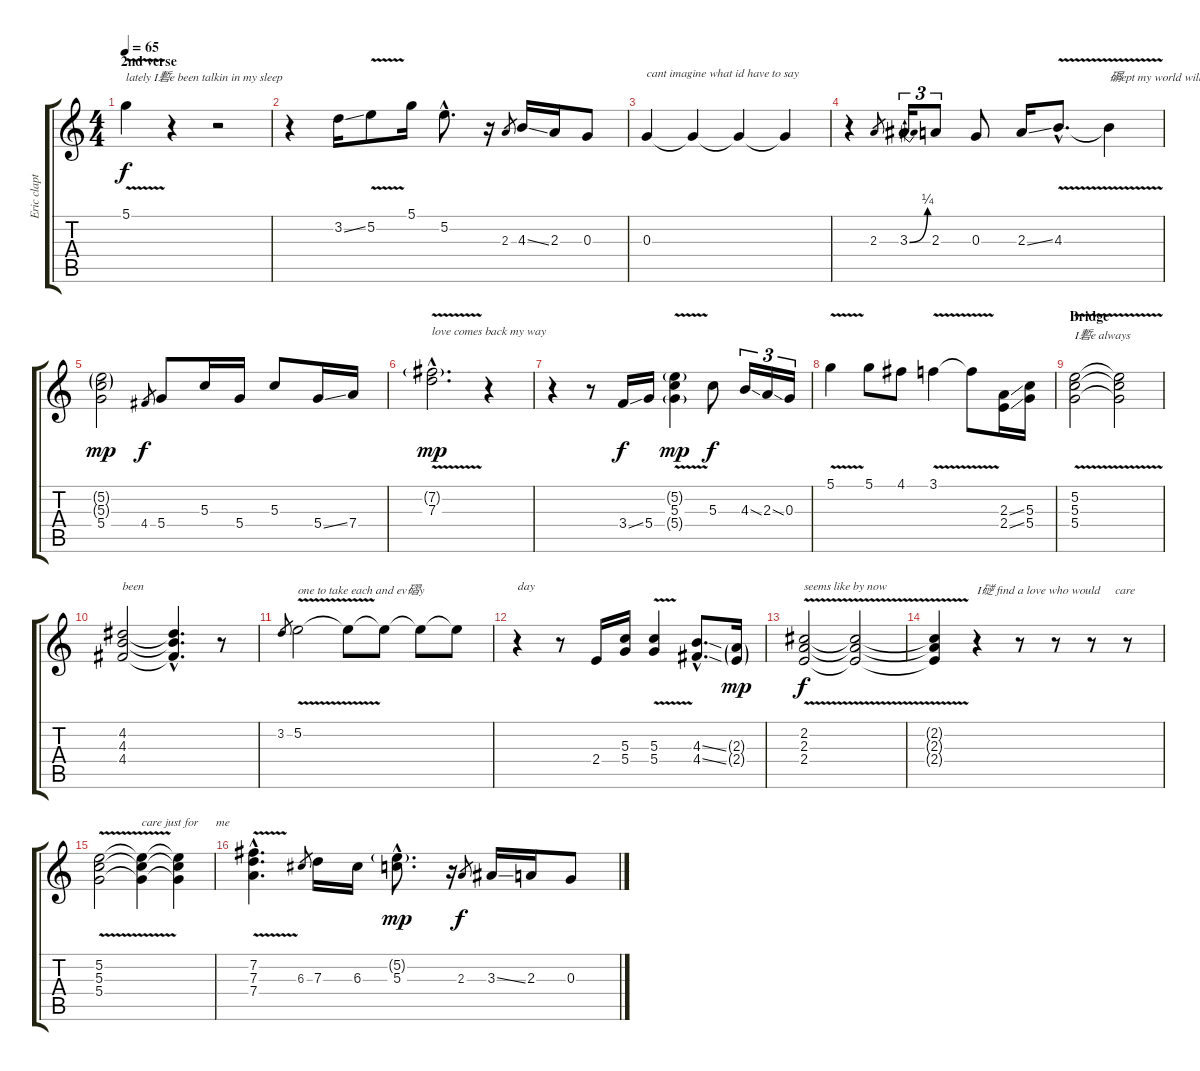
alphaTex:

\track ("Eric clapton" "Eric clapt") {instrument acousticguitarsteel}
\staff {score tabs}
\tuning (D4 B3 G3 D3 G2 D2) {hide}
\ts (4 4)
\section ("" "2nd verse")
\tempo 65
\clef g2
\ks c
5.1{v}.4{txt "lately I磛e been talkin in my sleep" dy f} r.4 r.2 |
r.4 3.2{ss}.16 5.2{v}.8 5.1.16 5.2{hac}.8{d} r.16 2.3.8{gr} 4.3{ss}.16 2.3.16 0.3.8 |
0.3.4{txt "cant imagine what id have to say"} 0.3{t}.4 0.3{t}.4 0.3{t}.4 |
r.4 2.3.8{gr} 3.3{be (bend 0 0 60 1)}.16{tu (3 2)} 2.3.8{tu (3 2)} 0.3.8 2.3{ss}.16 4.3{v hac}.8{d} 4.3{t}.4{txt "碿ept my world will be right"} |
(5.2{g} 5.3{g} 5.4).2{dy mp} 4.4.8{gr dy f} 5.4.8 5.3.16 5.4.16 5.3.8 5.4{ss}.16 7.4.16 |
(7.2{v g hac} 7.3{v hac}).2{d txt "love comes back my way" dy mp} r.4 |
r.4 r.8 3.4{ss}.16{dy f} 5.4.16 (5.2{v g} 5.3{v} 5.4{v g}).4{dy mp} 5.3.8{dy f} 4.3{ss}.16{tu (3 2)} 2.3{ss}.16{tu (3 2)} 0.3.16{tu (3 2)} |
5.1{v}.4 5.1.8 4.1.8 3.1{v}.4 3.1{t}.8 (2.3{ss} 2.4{ss}).16 (5.3 5.4).16 |
\section ("" "Bridge")
(5.2{v} 5.3{v} 5.4{v}).2{txt "I磛e always"} (5.2{t} 5.3{t} 5.4{t}).2 |
(4.2 4.3 4.4).2{txt "been"} (4.2{hac t} 4.3{hac t} 4.4{hac t}).4{d} r.8 |
3.2.8{gr} 5.2{v}.2{txt "one to take each and ev磖y"} 5.2{t}.8 5.2{t}.8 5.2{t}.8 5.2{t}.8 |
r.4{txt "day"} r.8 2.4.16 (5.3 5.4).16 (5.3{v} 5.4{v}).4 (4.3{ss hac} 4.4{ss hac}).8{d} (2.3{g} 2.4{g}).16{dy mp} |
(2.2{v} 2.3{v} 2.4{v}).2{txt "seems like by now" dy f} (2.2{t} 2.3{t} 2.4{t}).2 |
(2.2{v t} 2.3{v t} 2.4{v t}).4 r.4{txt "I磀 find a love who would     care"} r.8 r.8 r.8 r.8 |
(5.2{v} 5.3{v} 5.4{v}).2 (5.2{t} 5.3{t} 5.4{t}).4{txt "care just for      me"} (5.2{t} 5.3{t} 5.4{t}).4 |
(7.2{v hac} 7.3{v hac} 7.4{v hac}).4{d} 6.3.8{gr} 7.3.16 6.3.16 (5.2{g hac} 5.3{hac}).8{d dy mp} r.16 2.3.8{gr dy f} 3.3{ss}.16 2.3.16 0.3.8
